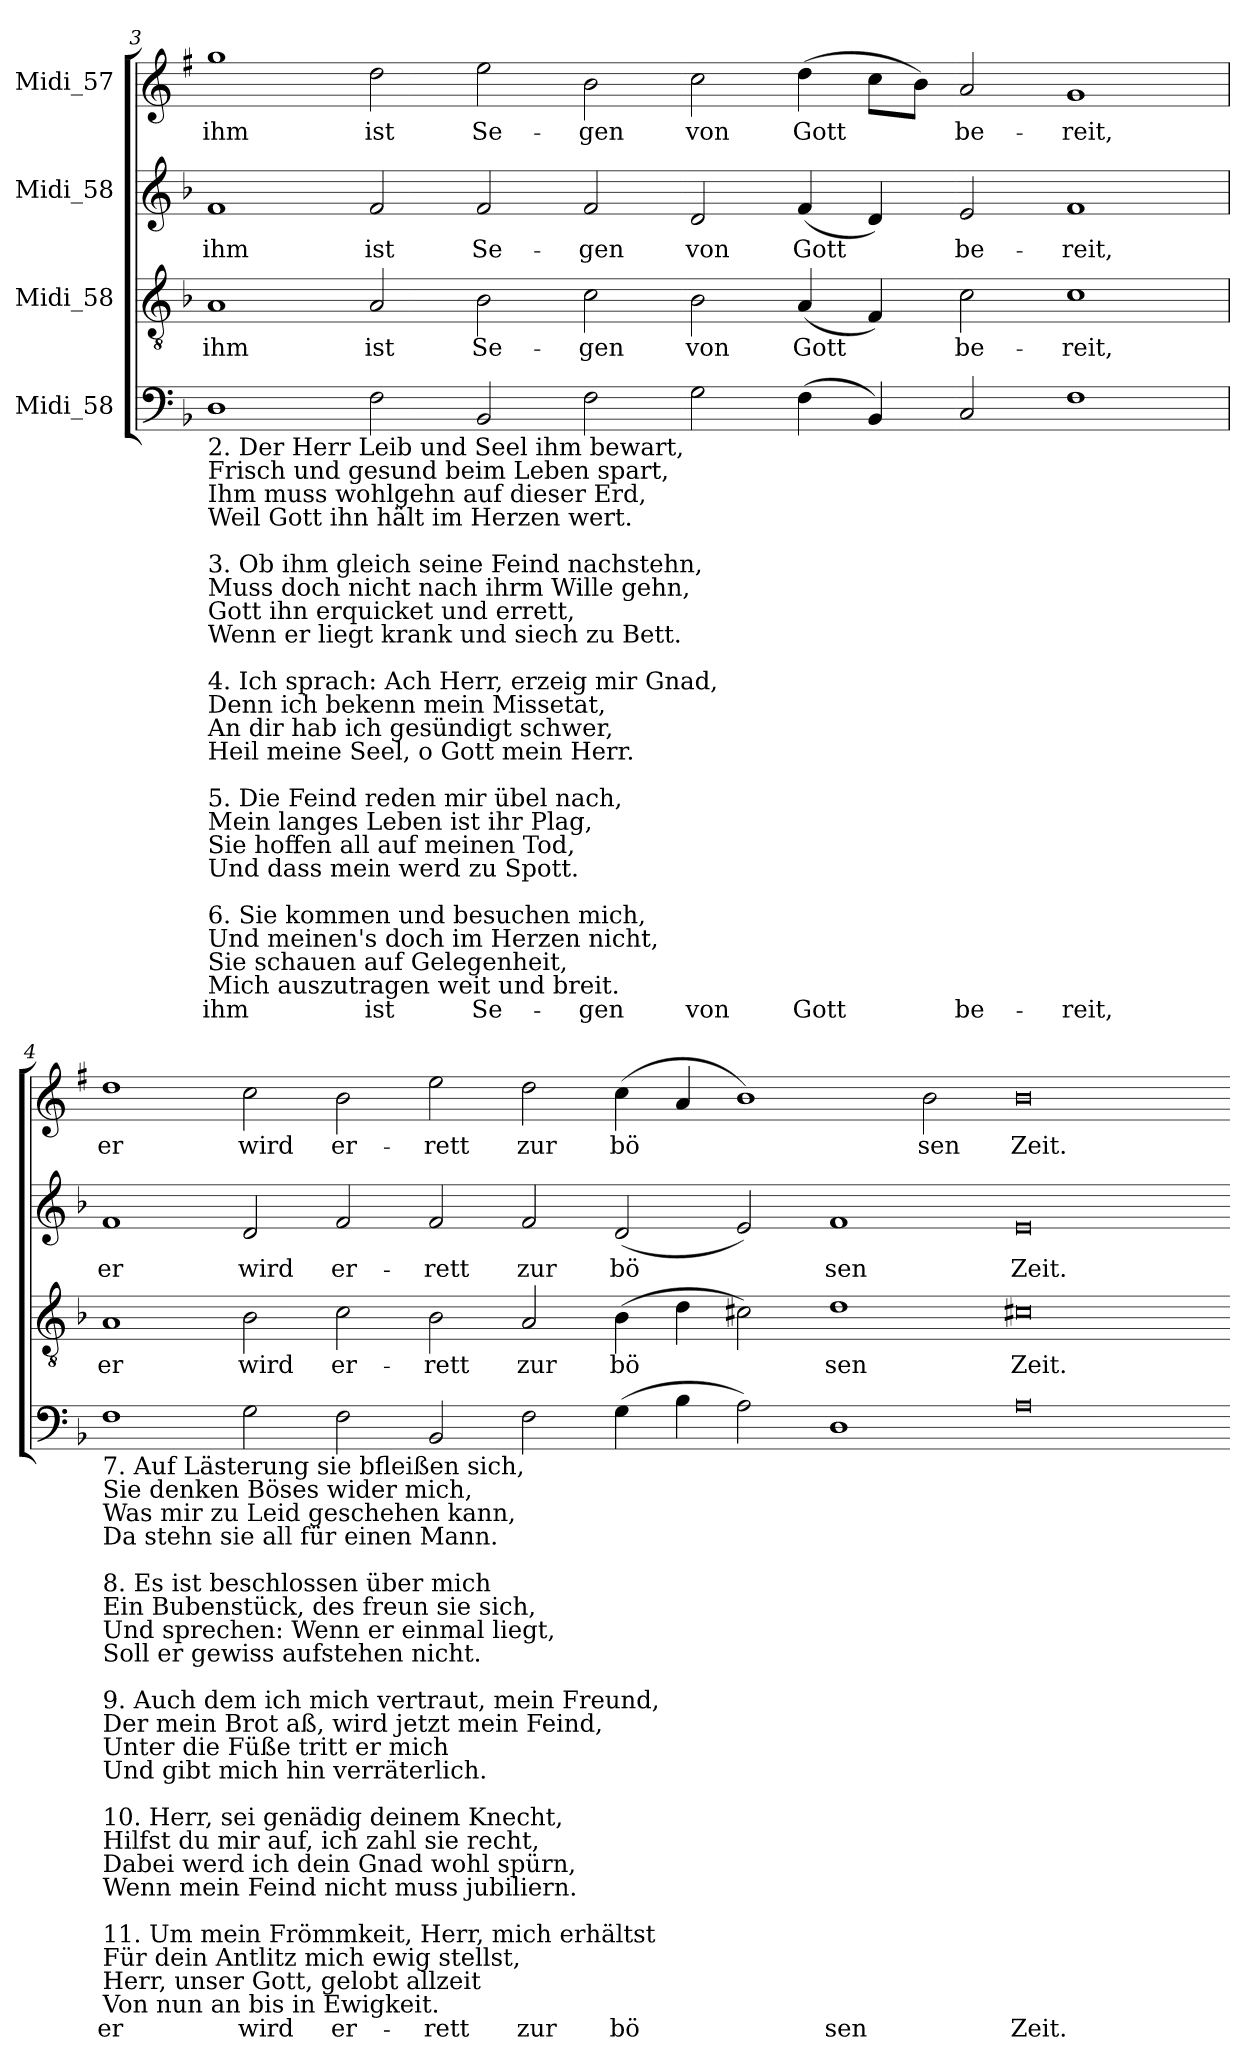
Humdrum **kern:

**kern	**text	**kern	**text	**kern	**text	**kern	**text
*part4	*part4	*part3	*part3	*part2	*part2	*part1	*part1
*staff4	*staff4	*staff3	*staff3	*staff2	*staff2	*staff1	*staff1
*I"Midi_58	*	*I"Midi_58	*	*I"Midi_58	*	*I"Midi_57	*
!!LO:LB:g=z
*clefF4	*	*clefGv2	*	*clefG2	*	*clefG2	*
*	*	*	*	*	*	*ITrd1c2	*
*k[b-]	*	*k[b-]	*	*k[b-]	*	*k[b-]	*
*F:	*	*F:	*	*F:	*	*F:	*
=3	=3	=3	=3	=3	=3	=3	=3
!LO:TX:b:t=2. Der Herr Leib und Seel ihm bewart,\nFrisch und gesund beim Leben spart,\nIhm muss wohlgehn auf dieser Erd,\nWeil Gott ihn hält im Herzen wert.\n\n3. Ob ihm gleich seine Feind nachstehn,\nMuss doch nicht nach ihrm Wille gehn,\nGott ihn erquicket und errett,\nWenn er liegt krank und siech zu Bett.\n\n4. Ich sprach&colon; Ach Herr, erzeig mir Gnad,\nDenn ich bekenn mein Missetat,\nAn dir hab ich gesündigt schwer,\nHeil meine Seel, o Gott mein Herr.\n\n5. Die Feind reden mir übel nach,\nMein langes Leben ist ihr Plag,\nSie hoffen all auf meinen Tod,\nUnd dass mein werd zu Spott.\n\n6. Sie kommen und besuchen mich,\nUnd meinen's doch im Herzen nicht,\nSie schauen auf Gelegenheit,\nMich auszutragen weit und breit.	!	!	!	!	!	!	!
!	!LO:LY:b	!	!LO:LY:b	!	!LO:LY:b	!	!LO:LY:b
1D	ihm	1A	ihm	1f	ihm	1ff	ihm
!	!LO:LY:b	!	!LO:LY:b	!	!LO:LY:b	!	!LO:LY:b
2F	ist	2A	ist	2f	ist	2cc	ist
!	!LO:LY:b	!	!LO:LY:b	!	!LO:LY:b	!	!LO:LY:b
2BB-	Se-	2B-	Se-	2f	Se-	2dd	Se-
!	!LO:LY:b	!	!LO:LY:b	!	!LO:LY:b	!	!LO:LY:b
2F	-gen	2c	-gen	2f	-gen	2a	-gen
!	!LO:LY:b	!	!LO:LY:b	!	!LO:LY:b	!	!LO:LY:b
2G	von	2B-	von	2d	von	2b-	von
!	!LO:LY:b	!	!LO:LY:b	!	!LO:LY:b	!	!LO:LY:b
(>4F	Gott	(<4A	Gott	(<4f	Gott	(<4cc	Gott
4BB-)	.	4F)	.	4d)	.	8b-L	.
.	.	.	.	.	.	8aJ)	.
!	!LO:LY:b	!	!LO:LY:b	!	!LO:LY:b	!	!LO:LY:b
2C	be-	2c	be-	2e	be-	2g	be-
!	!LO:LY:b	!	!LO:LY:b	!	!LO:LY:b	!	!LO:LY:b
1F	-reit,	1c	-reit,	1f	-reit,	1f	-reit,
=4	=4	=4	=4	=4	=4	=4	=4
!LO:TX:b:t=7. Auf Lästerung sie bfleißen sich,\nSie denken Böses wider mich,\nWas mir zu Leid geschehen kann,\nDa stehn sie all für einen Mann.\n\n8. Es ist beschlossen über mich\nEin Bubenstück, des freun sie sich,\nUnd sprechen&colon; Wenn er einmal liegt,\nSoll er gewiss aufstehen nicht.\n\n9. Auch dem ich mich vertraut, mein Freund,\nDer mein Brot aß, wird jetzt mein Feind,\nUnter die Füße tritt er mich\nUnd gibt mich hin verräterlich.\n\n10. Herr, sei genädig deinem Knecht,\nHilfst du mir auf, ich zahl sie recht,\nDabei werd ich dein Gnad wohl spürn,\nWenn mein Feind nicht muss jubiliern.\n\n11. Um mein Frömmkeit, Herr, mich erhältst\nFür dein Antlitz mich ewig stellst,\nHerr, unser Gott, gelobt allzeit\nVon nun an bis in Ewigkeit.	!	!	!	!	!	!	!
!	!LO:LY:b	!	!LO:LY:b	!	!LO:LY:b	!	!LO:LY:b
1F	er	1A	er	1f	er	1cc	er
!	!LO:LY:b	!	!LO:LY:b	!	!LO:LY:b	!	!LO:LY:b
2G	wird	2B-	wird	2d	wird	2b-	wird
!	!LO:LY:b	!	!LO:LY:b	!	!LO:LY:b	!	!LO:LY:b
2F	er-	2c	er-	2f	er-	2a	er-
!	!LO:LY:b	!	!LO:LY:b	!	!LO:LY:b	!	!LO:LY:b
2BB-	-rett	2B-	-rett	2f	-rett	2dd	-rett
!	!LO:LY:b	!	!LO:LY:b	!	!LO:LY:b	!	!LO:LY:b
2F	zur	2A	zur	2f	zur	2cc	zur
!	!LO:LY:b	!	!LO:LY:b	!	!LO:LY:b	!	!LO:LY:b
(>4G	bö	(>4B-	bö	(<2d	bö	(<4b-	bö
4B-	.	4d	.	.	.	4g	.
2A)	.	2c#X)	.	2e)	.	1a)	.
!	!LO:LY:b	!	!LO:LY:b	!	!LO:LY:b	!	!
1D	sen	1d	sen	1f	sen	.	.
!	!	!	!	!	!	!	!LO:LY:b
.	.	.	.	.	.	2a	sen
!	!LO:LY:b	!	!LO:LY:b	!	!LO:LY:b	!	!LO:LY:b
0A	Zeit.	0c#X	Zeit.	0e	Zeit.	0a	Zeit.
=-	=-	=-	=-	=-	=-	=-	=-
*-	*-	*-	*-	*-	*-	*-	*-
